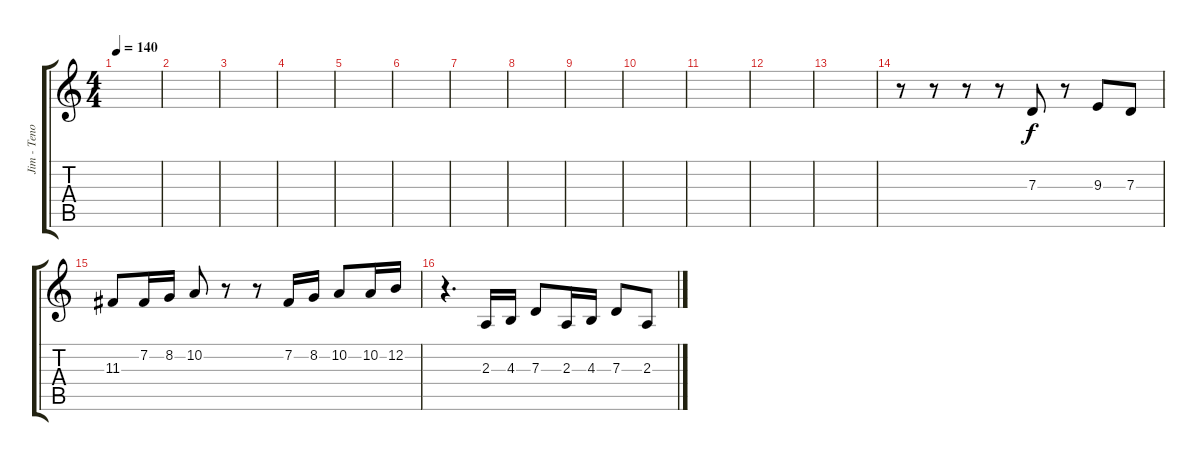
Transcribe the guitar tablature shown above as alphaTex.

\track ("Jim - Tenor Sax" "Jim - Teno") {instrument tenorsax}
\staff {score tabs}
\tuning (E4 B3 G3 D3 A2 E2) {hide}
\ts (4 4)
\tempo 140
\clef g2
\ks c
|
|
|
|
|
|
|
|
|
|
|
|
|
r.8 r.8 r.8 r.8 7.3.8 r.8 9.3.8 7.3.8 |
11.3.8 7.2.16 8.2.16 10.2.8 r.8 r.8 7.2.16 8.2.16 10.2.8 10.2.16 12.2.16 |
r.4{d} 2.3.16 4.3.16 7.3.8 2.3.16 4.3.16 7.3.8 2.3{ss}.8
